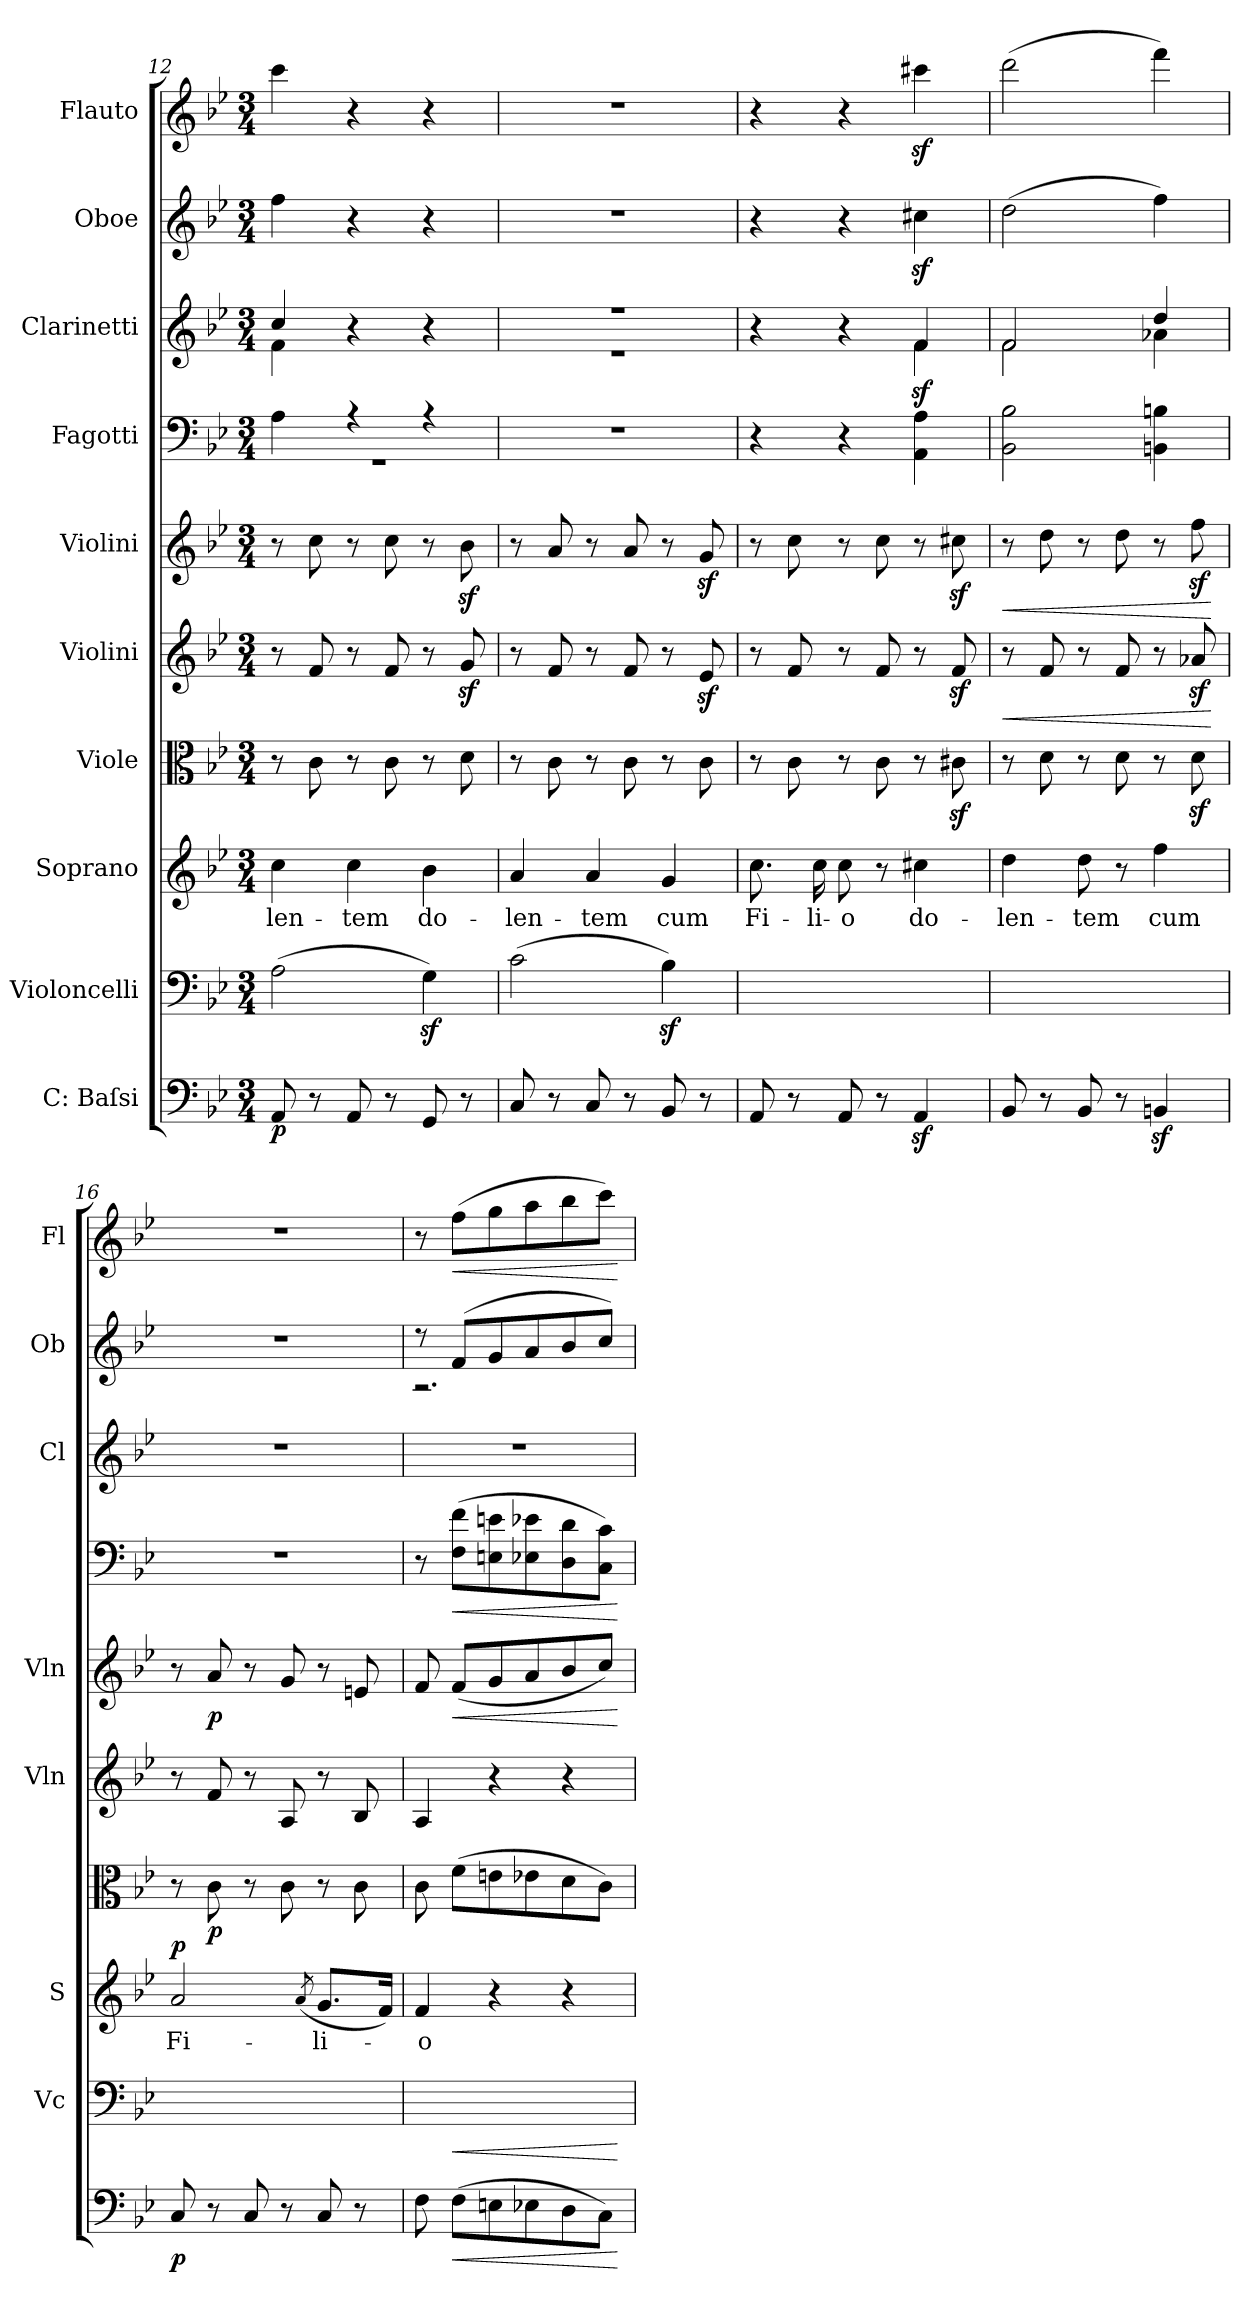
**kern	**dynam	**kern	**dynam	**kern	**text	**dynam	**kern	**dynam	**kern	**dynam	**kern	**dynam	**kern	**dynam	**kern	**kern	**kern	**dynam
*part10	*part10	*part9	*part9	*part8	*part8	*part8	*part7	*part7	*part6	*part6	*part5	*part5	*part4	*part4	*part3	*part2	*part1	*part1
*staff10	*staff10	*staff9	*staff9	*staff8	*staff8	*staff8	*staff7	*staff7	*staff6	*staff6	*staff5	*staff5	*staff4	*staff4	*staff3	*staff2	*staff1	*staff1
*I"C: Baſsi	*	*I"Violoncelli	*	*I"Soprano	*	*	*I"Viole	*	*I"Violini	*	*I"Violini	*	*I"Fagotti	*	*I"Clarinetti	*I"Oboe	*I"Flauto	*
*	*	*I'Vc	*	*I'S	*	*	*	*	*I'Vln	*	*I'Vln	*	*	*	*I'Cl	*I'Ob	*I'Fl	*
*clefF4	*	*clefF4	*	*clefG2	*	*	*clefC3	*	*clefG2	*	*clefG2	*	*clefF4	*	*clefG2	*clefG2	*clefG2	*
*k[b-e-]	*	*k[b-e-]	*	*k[b-e-]	*	*	*k[b-e-]	*	*k[b-e-]	*	*k[b-e-]	*	*k[b-e-]	*	*k[b-e-]	*k[b-e-]	*k[b-e-]	*
*B-:	*	*B-:	*	*B-:	*	*	*B-:	*	*B-:	*	*B-:	*	*B-:	*	*B-:	*B-:	*B-:	*
*M3/4	*	*M3/4	*	*M3/4	*	*	*M3/4	*	*M3/4	*	*M3/4	*	*M3/4	*	*M3/4	*M3/4	*M3/4	*
=12	=12	=12	=12	=12	=12	=12	=12	=12	=12	=12	=12	=12	=12	=12	=12	=12	=12	=12
*	*	*	*	*	*	*	*	*	*	*	*	*	*^	*	*^	*	*	*
8AA/	p	(2A\	.	4cc\	-len-	.	8r	.	8r	.	8r	.	2.rGG	4A\	.	4cc/	4f\	4ff\	4ccc\	.
8r	.	.	.	.	.	.	8c\	.	8f/	.	8cc\	.	.	.	.	.	.	.	.	.
8AA/	.	.	.	4cc\	-tem	.	8r	.	8r	.	8r	.	.	4rA	.	4r	2ryy	4r	4r	.
8r	.	.	.	.	.	.	8c\	.	8f/	.	8cc\	.	.	.	.	.	.	.	.	.
8GG/	.	4Gz\)	.	4b-\	do-	.	8r	.	8r	.	8r	.	.	4rA	.	4r	.	4r	4r	.
8r	.	.	.	.	.	.	8d\	.	8gz/	.	8b-z\	.	.	.	.	.	.	.	.	.
*	*	*	*	*	*	*	*	*	*	*	*	*	*v	*v	*	*	*	*	*	*
=13	=13	=13	=13	=13	=13	=13	=13	=13	=13	=13	=13	=13	=13	=13	=13	=13	=13	=13	=13
8C/	.	(2c\	.	4a/	-len-	.	8r	.	8r	.	8r	.	2.r	.	2.r	2.r	2.r	2.r	.
8r	.	.	.	.	.	.	8c\	.	8f/	.	8a/	.	.	.	.	.	.	.	.
8C/	.	.	.	4a/	-tem	.	8r	.	8r	.	8r	.	.	.	.	.	.	.	.
8r	.	.	.	.	.	.	8c\	.	8f/	.	8a/	.	.	.	.	.	.	.	.
8BB-/	.	4B-z\)	.	4g/	cum	.	8r	.	8r	.	8r	.	.	.	.	.	.	.	.
8r	.	.	.	.	.	.	8c\	.	8e-z/	.	8gz/	.	.	.	.	.	.	.	.
=14	=14	=14	=14	=14	=14	=14	=14	=14	=14	=14	=14	=14	=14	=14	=14	=14	=14	=14	=14
8AA/	.	8AA/yy	.	8.cc\	Fi-	.	8r	.	8r	.	8r	.	4r	.	4r	2ryy	4r	4r	.
8r	.	8ryy	.	.	.	.	8c\	.	8f/	.	8cc\	.	.	.	.	.	.	.	.
.	.	.	.	16cc\	-li-	.	.	.	.	.	.	.	.	.	.	.	.	.	.
8AA/	.	8AA/yy	.	8cc\	-o	.	8r	.	8r	.	8r	.	4r	.	4r	.	4r	4r	.
8r	.	8ryy	.	8r	.	.	8c\	.	8f/	.	8cc\	.	.	.	.	.	.	.	.
4AAz/	.	4AA/yy	.	4cc#X\	do-	.	8r	.	8r	.	8r	.	4AA\ 4A\	.	4f/	4fz\	4cc#Xz\	4ccc#Xz\	.
.	.	.	.	.	.	.	8c#Xz\	.	8fz/	.	8cc#Xz\	.	.	.	.	.	.	.	.
=15	=15	=15	=15	=15	=15	=15	=15	=15	=15	=15	=15	=15	=15	=15	=15	=15	=15	=15	=15
!	!	!	!	!	!	!	!	!	!	!LO:HP:b	!	!LO:HP:b	!	!	!	!	!	!	!
8BB-/	.	8BB-/yy	.	4dd\	-len-	.	8r	.	8r	<	8r	<	2BB-\ 2B-\	.	2f/	2f\	(2dd\	(2ddd\	.
8r	.	8ryy	.	.	.	.	8d\	.	8f/	.	8dd\	.	.	.	.	.	.	.	.
8BB-/	.	8BB-/yy	.	8dd\	-tem	.	8r	.	8r	.	8r	.	.	.	.	.	.	.	.
8r	.	8ryy	.	8r	.	.	8d\	.	8f/	.	8dd\	.	.	.	.	.	.	.	.
4BBnz/	.	4BBn/yy	.	4ff\	cum	.	8r	.	8r	.	8r	.	4BBn\ 4Bn\	.	4dd/	4a-X\	4ff\)	4fff\)	.
.	.	.	.	.	.	.	8dz\	.	8a-Xz/	.	8ffz\	.	.	.	.	.	.	.	.
*	*	*	*	*	*	*	*	*	*	*	*	*	*	*	*v	*v	*	*	*
.	.	.	.	.	.	.	.	.	.	[	.	[	.	.	.	.	.	.
=16	=16	=16	=16	=16	=16	=16	=16	=16	=16	=16	=16	=16	=16	=16	=16	=16	=16	=16
!	!	!	!	!	!	!LO:DY:a	!	!	!	!	!	!	!	!	!	!	!	!
8C/	p	8C/yy	.	2a/	Fi-	p	8r	.	8r	.	8r	.	2.r	.	2.r	2.r	2.r	.
8r	.	8ryy	.	.	.	.	8c\	p	8f/	.	8a/	p	.	.	.	.	.	.
8C/	.	8C/yy	.	.	.	.	8r	.	8r	.	8r	.	.	.	.	.	.	.
8r	.	8ryy	.	.	.	.	8c\	.	8A/	.	8g/	.	.	.	.	.	.	.
.	.	.	.	(>8qa/	.	.	.	.	.	.	.	.	.	.	.	.	.	.
8C/	.	8C/yy	.	8.g/L	-li-	.	8r	.	8r	.	8r	.	.	.	.	.	.	.
8r	.	8ryy	.	.	.	.	8c\	.	8B-/	.	8en/	.	.	.	.	.	.	.
.	.	.	.	16f/Jk)	.	.	.	.	.	.	.	.	.	.	.	.	.	.
=17	=17	=17	=17	=17	=17	=17	=17	=17	=17	=17	=17	=17	=17	=17	=17	=17	=17	=17
*	*	*	*	*	*	*	*	*	*	*	*	*	*	*	*	*^	*	*
8F\	.	8F\yy	.	4f/	-o	.	8c\	.	4A/	.	8f/	.	8r	.	2.r	8r	2.r	8r	.
!	!LO:HP:b	!	!LO:HP:b	!	!	!	!	!	!	!	!	!LO:HP:b	!	!LO:HP:b	!	!	!	!	!LO:HP:b
(8F\L	<	8F\Lyy	<	.	.	.	(8f\L	.	.	.	(8f/L	<	(8F\ 8f\L	<	.	(<8f/L	.	(8ff\L	<
8En\	.	8En\yy	.	4r	.	.	8en\	.	4r	.	8g/	.	8En\ 8en\	.	.	8g/	.	8gg\	.
8E-X\	.	8E-X\yy	.	.	.	.	8e-X\	.	.	.	8a/	.	8E-X\ 8e-X\	.	.	8a/	.	8aa\	.
8D\	.	8D\yy	.	4r	.	.	8d\	.	4r	.	8b-/	.	8D\ 8d\	.	.	8b-/	.	8bb-\	.
8C\J)	.	8C\Jyy	.	.	.	.	8c\J)	.	.	.	8cc/J)	.	8C\ 8c\J)	.	.	8cc/J)	.	8ccc\J)	.
*	*	*	*	*	*	*	*	*	*	*	*	*	*	*	*	*v	*v	*	*
.	[	.	[	.	.	.	.	.	.	.	.	[	.	[	.	.	.	[
=	=	=	=	=	=	=	=	=	=	=	=	=	=	=	=	=	=	=
*-	*-	*-	*-	*-	*-	*-	*-	*-	*-	*-	*-	*-	*-	*-	*-	*-	*-	*-
